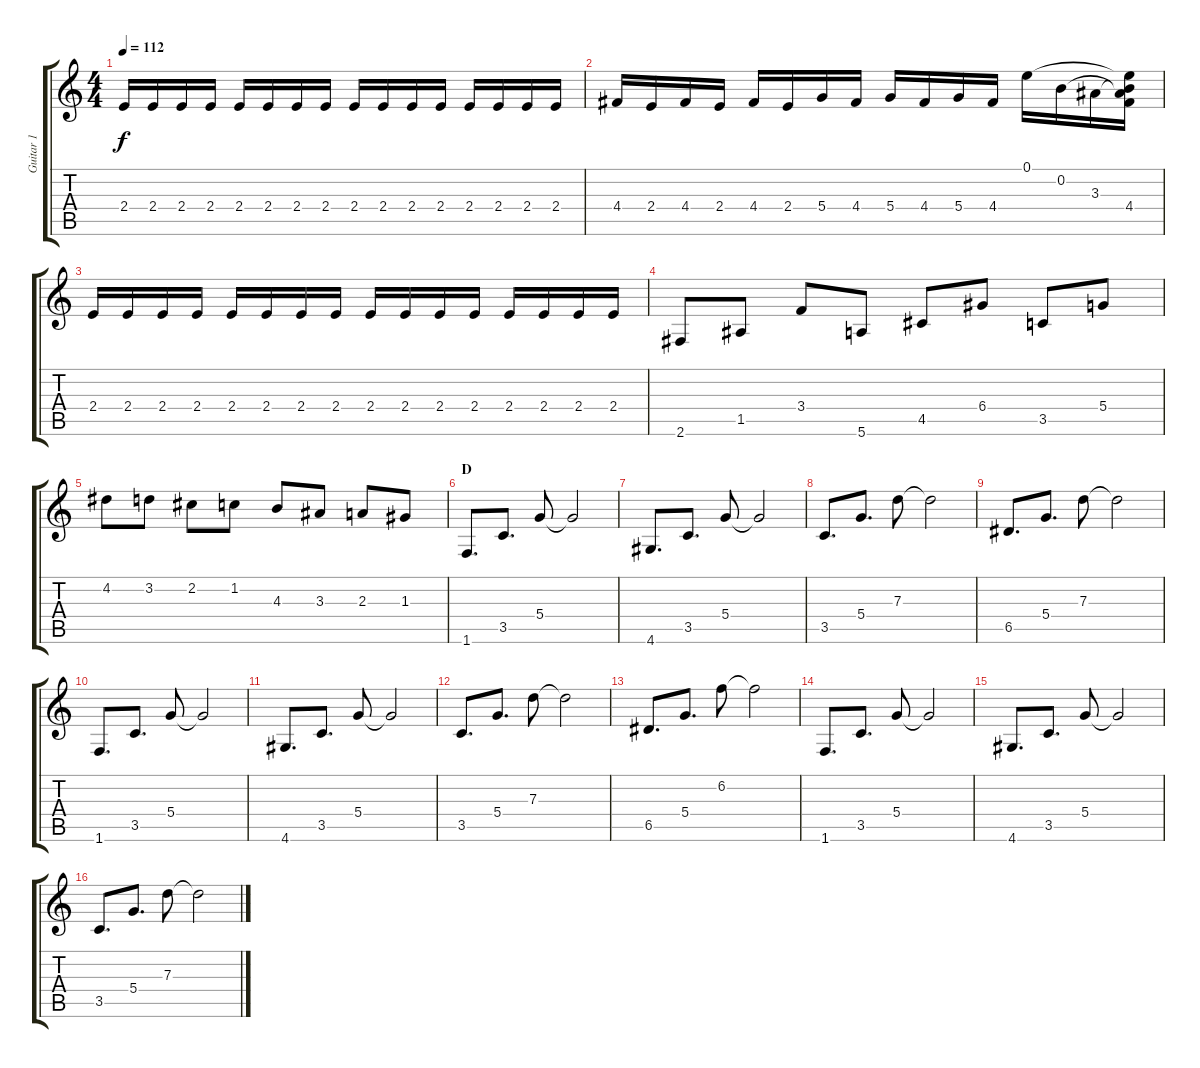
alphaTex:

\track ("Guitar 1" "Guitar 1") {instrument distortionguitar}
\staff {score tabs}
\tuning (E4 B3 G3 D3 A2 E2) {hide}
\ts (4 4)
\tempo 112
\clef g2
\ks c
2.4.16{dy f} 2.4.16 2.4.16 2.4.16 2.4.16 2.4.16 2.4.16 2.4.16 2.4.16 2.4.16 2.4.16 2.4.16 2.4.16 2.4.16 2.4.16 2.4.16 |
4.4.16 2.4.16 4.4.16 2.4.16 4.4.16 2.4.16 5.4.16 4.4.16 5.4.16 4.4.16 5.4.16 4.4.16 0.1.16 0.2.16 3.3.16 (0.1{t} 0.2{t} 3.3{t} 4.4).16 |
2.4.16 2.4.16 2.4.16 2.4.16 2.4.16 2.4.16 2.4.16 2.4.16 2.4.16 2.4.16 2.4.16 2.4.16 2.4.16 2.4.16 2.4.16 2.4.16 |
2.6.8 1.5.8 3.4.8 5.6.8 4.5.8 6.4.8 3.5.8 5.4.8 |
4.2.8 3.2.8 2.2.8 1.2.8 4.3.8 3.3.8 2.3.8 1.3.8 |
\section ("" "D")
1.6.8{d} 3.5.8{d} 5.4.8 5.4{t}.2 |
4.6.8{d} 3.5.8{d} 5.4.8 5.4{t}.2 |
3.5.8{d} 5.4.8{d} 7.3.8 7.3{t}.2 |
6.5.8{d} 5.4.8{d} 7.3.8 7.3{t}.2 |
1.6.8{d} 3.5.8{d} 5.4.8 5.4{t}.2 |
4.6.8{d} 3.5.8{d} 5.4.8 5.4{t}.2 |
3.5.8{d} 5.4.8{d} 7.3.8 7.3{t}.2 |
6.5.8{d} 5.4.8{d} 6.2.8 6.2{t}.2 |
1.6.8{d} 3.5.8{d} 5.4.8 5.4{t}.2 |
4.6.8{d} 3.5.8{d} 5.4.8 5.4{t}.2 |
3.5.8{d} 5.4.8{d} 7.3.8 7.3{t}.2
